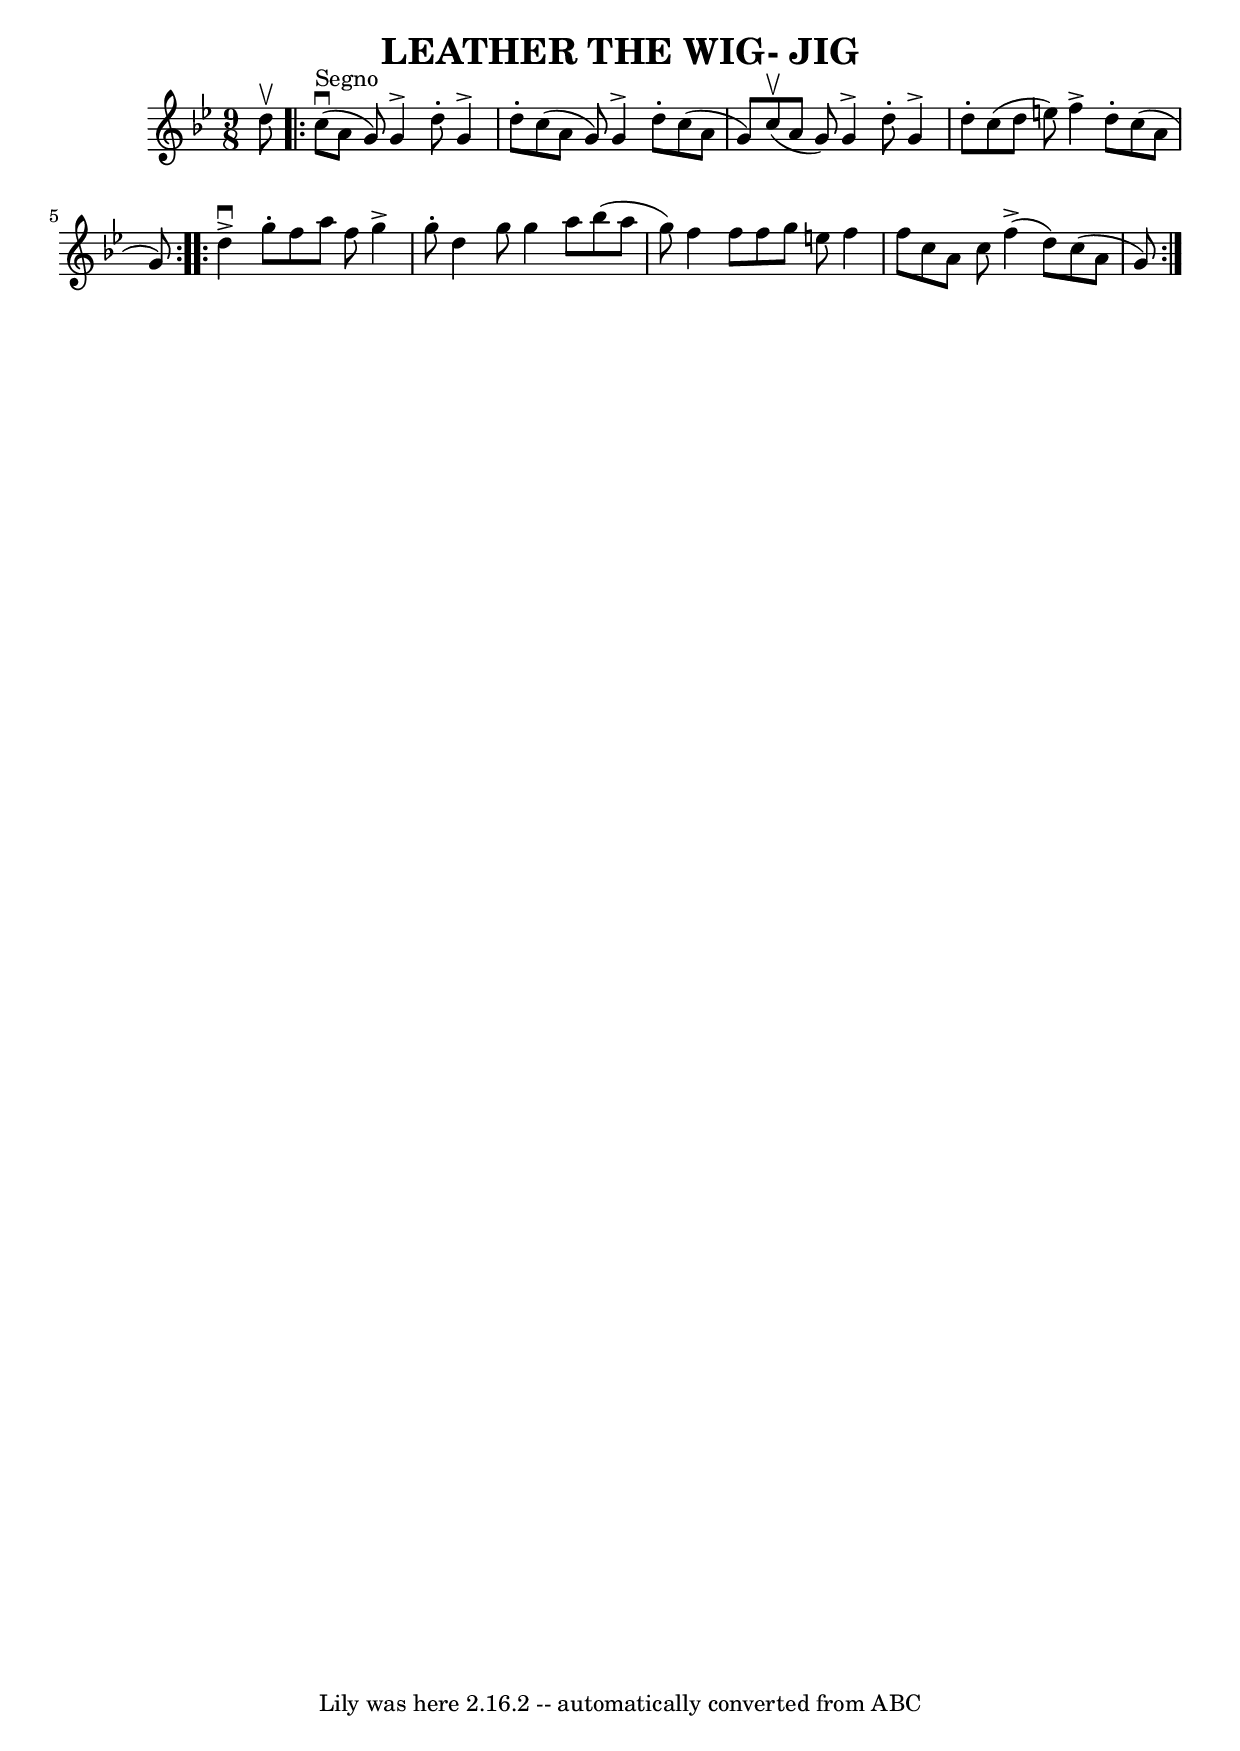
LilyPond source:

\version "2.16.2"
\include "Mammoth.ily"
\header {
  %% book = "Ryan's Mammoth Collection of Fiddle Tunes"
  crossRefNumber = "1"
  footnotes = ""
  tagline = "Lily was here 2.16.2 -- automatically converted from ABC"
  title = "LEATHER THE WIG- JIG"

}
voicedefault =  {


  \time 9/8 
  \key g \minor
  d''8^\upbow         
  \repeat volta 2 {
    c''8^"Segno"(^\downbow a'8 g'8) g'4^\accent d''8-. g'4^\accent   
    d''8-.   |
    c''8 (a'8 g'8) g'4^\accent d''8-. c''8 (
    a'8 g'8)       |
    c''8 (^\upbow a'8 g'8) g'4^\accent d''8-. g'4^\accent d''8-.   |
    c''8 (d''8 e''8) f''4^\accent d''8-. c''8 (a'8 g'8)   
  }     

  \repeat volta 2 {
    d''4^\downbow^\accent g''8-. f''8 a''8 f''8    
    g''4^\accent g''8-.   |
    d''4 g''8 g''4 a''8 bes''8 (
    a''8 g''8)       |
    f''4 f''8 f''8 g''8 e''8 f''4  
    f''8    |
    c''8 a'8 c''8 f''4 (^\accent d''8) c''8 
    (a'8 g'8)     
  }   

}

\score{
  <<

    \context Staff="default"
    {
      \voicedefault 
      
    }

  >>
  \layout {
    
  }
  \midi {
  }

}
